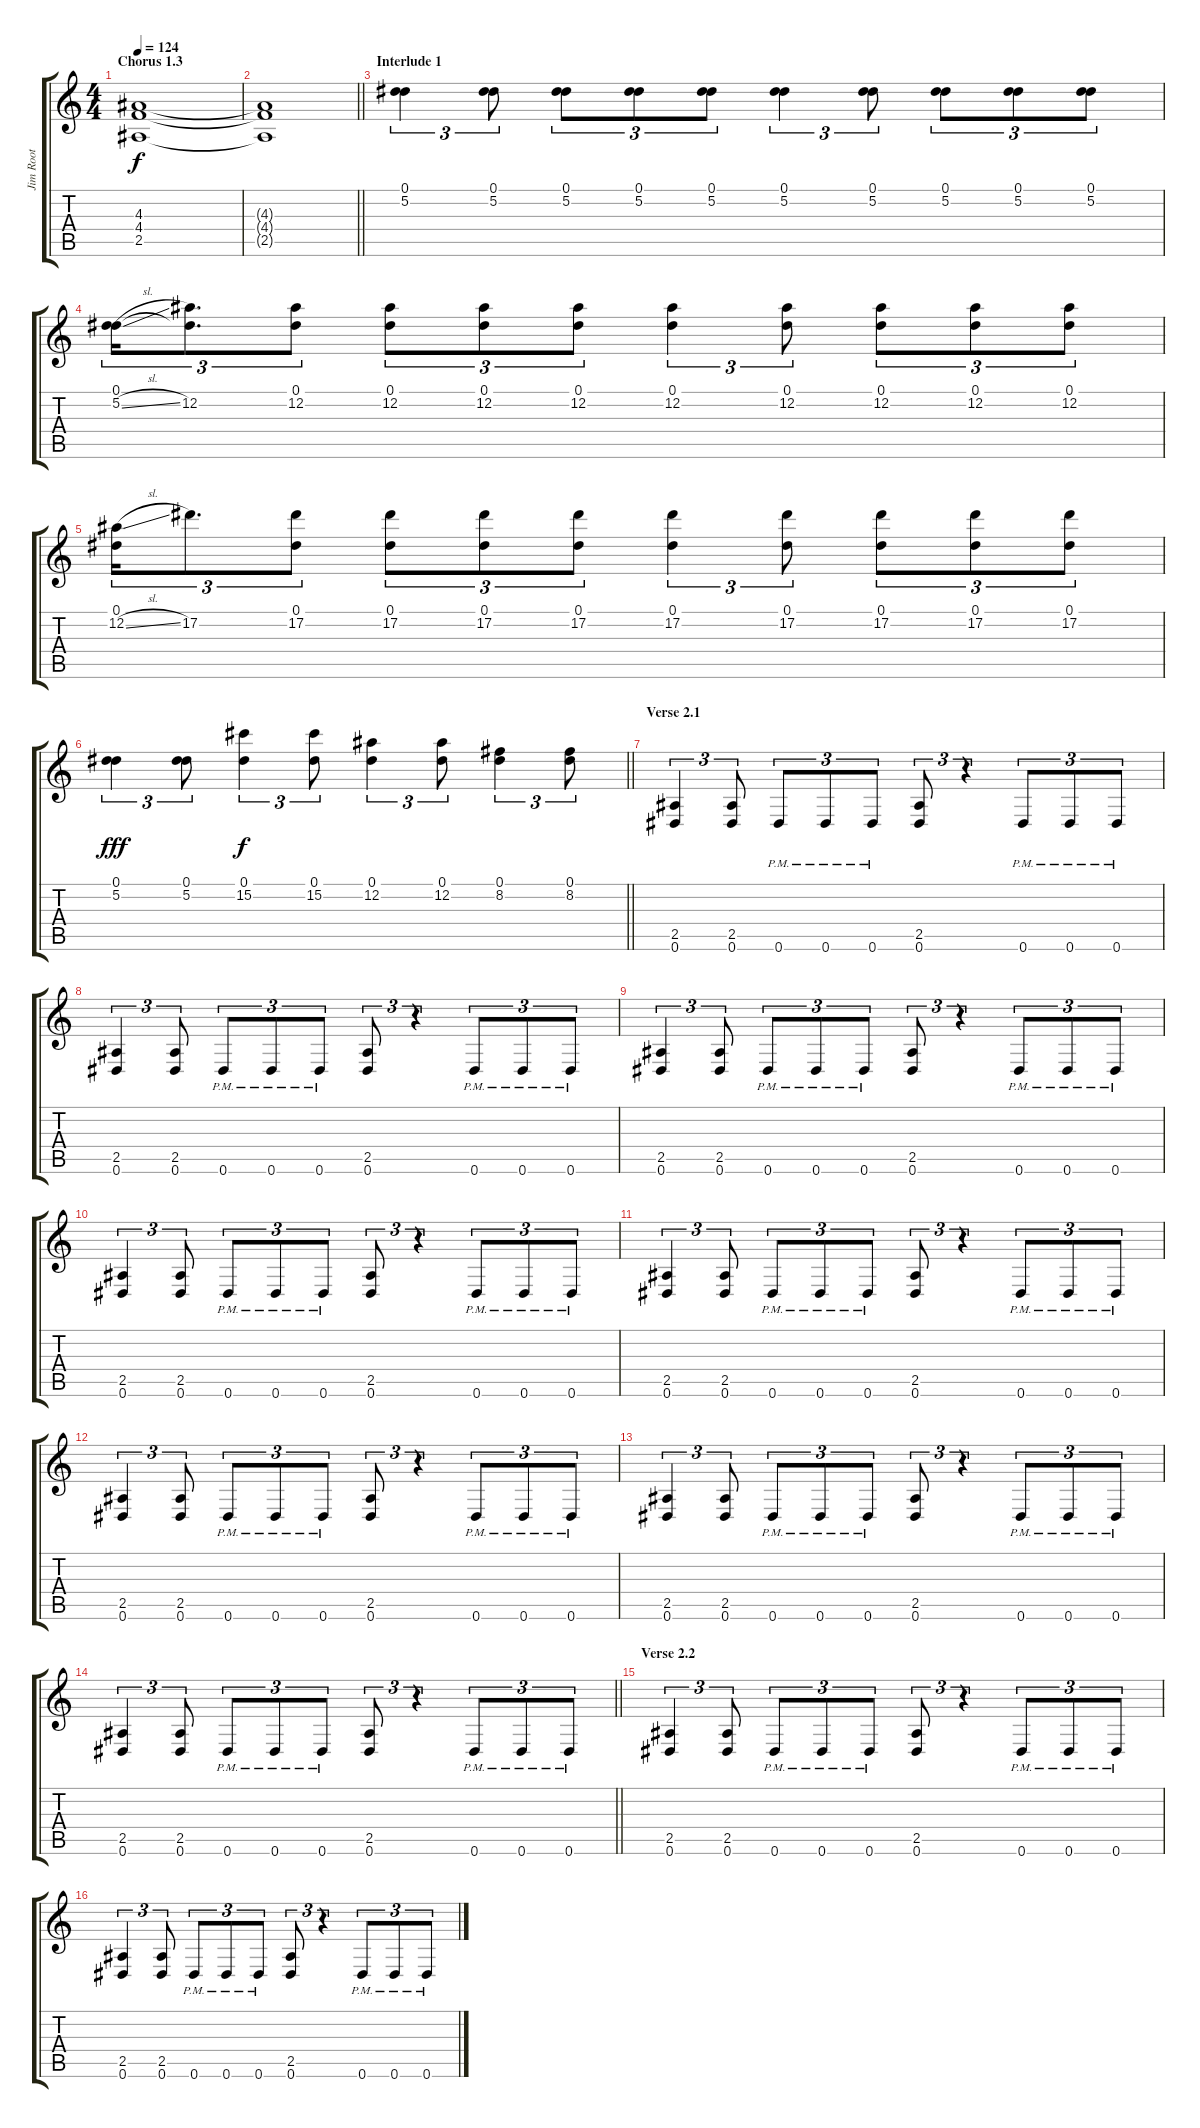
\track ("Jim Root" "Jim Root") {instrument distortionguitar}
\staff {score tabs}
\tuning (Eb4 Bb3 Gb3 Db3 Ab2 Eb2) {hide}
\ts (4 4)
\section ("" "Chorus 1.3")
\tempo 124
\clef g2
\ks c
(4.3 4.4 2.5).1{dy f} |
\barLineRight lightlight
(4.3{t} 4.4{t} 2.5{t}).1 |
\section ("" "Interlude 1")
(0.1 5.2).4{tu (3 2)} (0.1 5.2).8{tu (3 2)} (0.1 5.2).8{tu (3 2)} (0.1 5.2).8{tu (3 2)} (0.1 5.2).8{tu (3 2)} (0.1 5.2).4{tu (3 2)} (0.1 5.2).8{tu (3 2)} (0.1 5.2).8{tu (3 2)} (0.1 5.2).8{tu (3 2)} (0.1 5.2).8{tu (3 2)} |
(0.1 5.2{sl}).16{tu (3 2)} (0.1{t} 12.2).8{d tu (3 2)} (0.1 12.2).8{tu (3 2)} (0.1 12.2).8{tu (3 2)} (0.1 12.2).8{tu (3 2)} (0.1 12.2).8{tu (3 2)} (0.1 12.2).4{tu (3 2)} (0.1 12.2).8{tu (3 2)} (0.1 12.2).8{tu (3 2)} (0.1 12.2).8{tu (3 2)} (0.1 12.2).8{tu (3 2)} |
(0.1 12.2{sl}).16{tu (3 2)} 17.2.8{d tu (3 2)} (0.1 17.2).8{tu (3 2)} (0.1 17.2).8{tu (3 2)} (0.1 17.2).8{tu (3 2)} (0.1 17.2).8{tu (3 2)} (0.1 17.2).4{tu (3 2)} (0.1 17.2).8{tu (3 2)} (0.1 17.2).8{tu (3 2)} (0.1 17.2).8{tu (3 2)} (0.1 17.2).8{tu (3 2)} |
\barLineRight lightlight
(0.1 5.2).4{tu (3 2) dy fff} (0.1 5.2).8{tu (3 2)} (0.1 15.2).4{tu (3 2) dy f} (0.1 15.2).8{tu (3 2)} (0.1 12.2).4{tu (3 2)} (0.1 12.2).8{tu (3 2)} (0.1 8.2).4{tu (3 2)} (0.1 8.2).8{tu (3 2)} |
\section ("" "Verse 2.1")
(2.5 0.6).4{tu (3 2)} (2.5 0.6).8{tu (3 2)} 0.6{pm}.8{tu (3 2)} 0.6{pm}.8{tu (3 2)} 0.6{pm}.8{tu (3 2)} (2.5 0.6).8{tu (3 2)} r.4{tu (3 2)} 0.6{pm}.8{tu (3 2)} 0.6{pm}.8{tu (3 2)} 0.6{pm}.8{tu (3 2)} |
(2.5 0.6).4{tu (3 2)} (2.5 0.6).8{tu (3 2)} 0.6{pm}.8{tu (3 2)} 0.6{pm}.8{tu (3 2)} 0.6{pm}.8{tu (3 2)} (2.5 0.6).8{tu (3 2)} r.4{tu (3 2)} 0.6{pm}.8{tu (3 2)} 0.6{pm}.8{tu (3 2)} 0.6{pm}.8{tu (3 2)} |
(2.5 0.6).4{tu (3 2)} (2.5 0.6).8{tu (3 2)} 0.6{pm}.8{tu (3 2)} 0.6{pm}.8{tu (3 2)} 0.6{pm}.8{tu (3 2)} (2.5 0.6).8{tu (3 2)} r.4{tu (3 2)} 0.6{pm}.8{tu (3 2)} 0.6{pm}.8{tu (3 2)} 0.6{pm}.8{tu (3 2)} |
(2.5 0.6).4{tu (3 2)} (2.5 0.6).8{tu (3 2)} 0.6{pm}.8{tu (3 2)} 0.6{pm}.8{tu (3 2)} 0.6{pm}.8{tu (3 2)} (2.5 0.6).8{tu (3 2)} r.4{tu (3 2)} 0.6{pm}.8{tu (3 2)} 0.6{pm}.8{tu (3 2)} 0.6{pm}.8{tu (3 2)} |
(2.5 0.6).4{tu (3 2)} (2.5 0.6).8{tu (3 2)} 0.6{pm}.8{tu (3 2)} 0.6{pm}.8{tu (3 2)} 0.6{pm}.8{tu (3 2)} (2.5 0.6).8{tu (3 2)} r.4{tu (3 2)} 0.6{pm}.8{tu (3 2)} 0.6{pm}.8{tu (3 2)} 0.6{pm}.8{tu (3 2)} |
(2.5 0.6).4{tu (3 2)} (2.5 0.6).8{tu (3 2)} 0.6{pm}.8{tu (3 2)} 0.6{pm}.8{tu (3 2)} 0.6{pm}.8{tu (3 2)} (2.5 0.6).8{tu (3 2)} r.4{tu (3 2)} 0.6{pm}.8{tu (3 2)} 0.6{pm}.8{tu (3 2)} 0.6{pm}.8{tu (3 2)} |
(2.5 0.6).4{tu (3 2)} (2.5 0.6).8{tu (3 2)} 0.6{pm}.8{tu (3 2)} 0.6{pm}.8{tu (3 2)} 0.6{pm}.8{tu (3 2)} (2.5 0.6).8{tu (3 2)} r.4{tu (3 2)} 0.6{pm}.8{tu (3 2)} 0.6{pm}.8{tu (3 2)} 0.6{pm}.8{tu (3 2)} |
\barLineRight lightlight
(2.5 0.6).4{tu (3 2)} (2.5 0.6).8{tu (3 2)} 0.6{pm}.8{tu (3 2)} 0.6{pm}.8{tu (3 2)} 0.6{pm}.8{tu (3 2)} (2.5 0.6).8{tu (3 2)} r.4{tu (3 2)} 0.6{pm}.8{tu (3 2)} 0.6{pm}.8{tu (3 2)} 0.6{pm}.8{tu (3 2)} |
\section ("" "Verse 2.2")
(2.5 0.6).4{tu (3 2)} (2.5 0.6).8{tu (3 2)} 0.6{pm}.8{tu (3 2)} 0.6{pm}.8{tu (3 2)} 0.6{pm}.8{tu (3 2)} (2.5 0.6).8{tu (3 2)} r.4{tu (3 2)} 0.6{pm}.8{tu (3 2)} 0.6{pm}.8{tu (3 2)} 0.6{pm}.8{tu (3 2)} |
(2.5 0.6).4{tu (3 2)} (2.5 0.6).8{tu (3 2)} 0.6{pm}.8{tu (3 2)} 0.6{pm}.8{tu (3 2)} 0.6{pm}.8{tu (3 2)} (2.5 0.6).8{tu (3 2)} r.4{tu (3 2)} 0.6{pm}.8{tu (3 2)} 0.6{pm}.8{tu (3 2)} 0.6{pm}.8{tu (3 2)}
